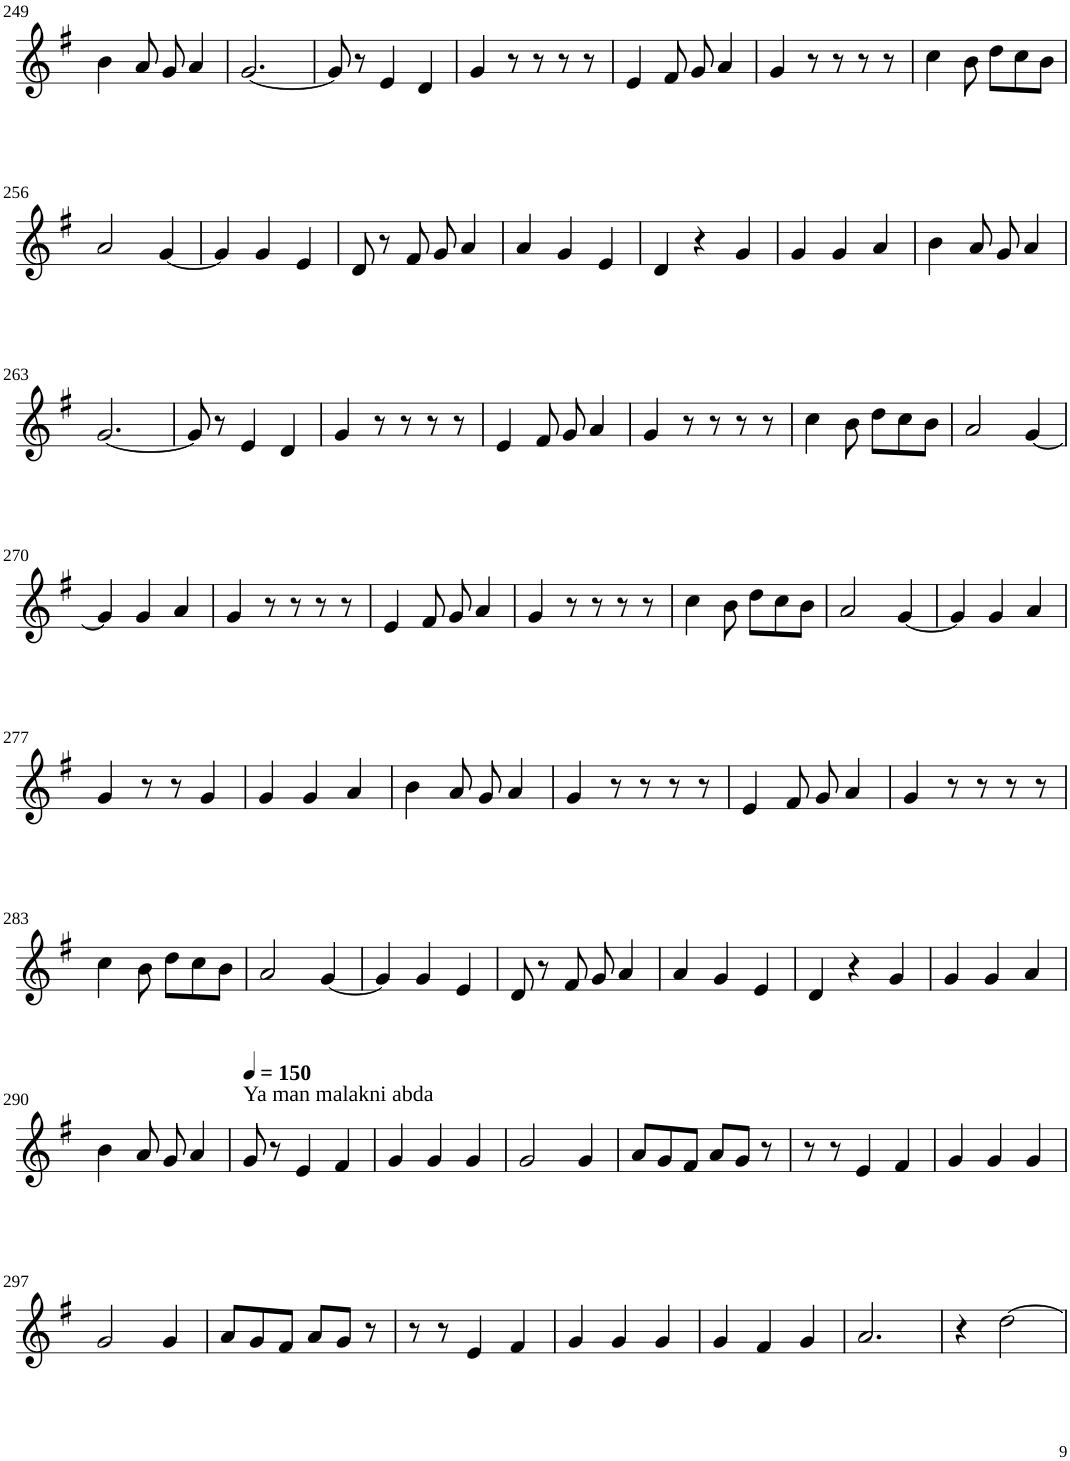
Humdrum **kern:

**kern
*part1
*staff1
*I"Violin
!!LO:PB:g=z
*clefG2
*k[f#]
*G:
*M6/8
=249
4b\
8a/
8g/
4a/
=250
[2.g/
=251
8g/]
8r
4e/
4d/
=252
4g/
8r
8r
8r
8r
=253
4e/
8f#/
8g/
4a/
=254
4g/
8r
8r
8r
8r
=255
4cc\
8b\
8dd\L
8cc\
8b\J
!!LO:LB:g=z
=256
2a/
[4g/
=257
4g/]
4g/
4e/
=258
8d/
8r
8f#/
8g/
4a/
=259
4a/
4g/
4e/
=260
4d/
4r
4g/
=261
4g/
4g/
4a/
=262
4b\
8a/
8g/
4a/
!!LO:LB:g=z
=263
[2.g/
=264
8g/]
8r
4e/
4d/
=265
4g/
8r
8r
8r
8r
=266
4e/
8f#/
8g/
4a/
=267
4g/
8r
8r
8r
8r
=268
4cc\
8b\
8dd\L
8cc\
8b\J
=269
2a/
[4g/
!!LO:LB:g=z
=270
4g/]
4g/
4a/
=271
4g/
8r
8r
8r
8r
=272
4e/
8f#/
8g/
4a/
=273
4g/
8r
8r
8r
8r
=274
4cc\
8b\
8dd\L
8cc\
8b\J
=275
2a/
[4g/
=276
4g/]
4g/
4a/
!!LO:LB:g=z
=277
4g/
8r
8r
4g/
=278
4g/
4g/
4a/
=279
4b\
8a/
8g/
4a/
=280
4g/
8r
8r
8r
8r
=281
4e/
8f#/
8g/
4a/
=282
4g/
8r
8r
8r
8r
!!LO:LB:g=z
=283
4cc\
8b\
8dd\L
8cc\
8b\J
=284
2a/
[4g/
=285
4g/]
4g/
4e/
=286
8d/
8r
8f#/
8g/
4a/
=287
4a/
4g/
4e/
=288
4d/
4r
4g/
=289
4g/
4g/
4a/
!!LO:LB:g=z
=290
4b\
8a/
8g/
4a/
=291
*MM150
!LO:TX:a:t=Ya man malakni abda
8g/
8r
4e/
4f#/
=292
4g/
4g/
4g/
=293
2g/
4g/
=294
8a/L
8g/
8f#/J
8a/L
8g/J
8r
=295
8r
8r
4e/
4f#/
=296
4g/
4g/
4g/
!!LO:LB:g=z
=297
2g/
4g/
=298
8a/L
8g/
8f#/J
8a/L
8g/J
8r
=299
8r
8r
4e/
4f#/
=300
4g/
4g/
4g/
=301
4g/
4f#/
4g/
=302
2.a/
=303
4r
[2dd\
=
*-
